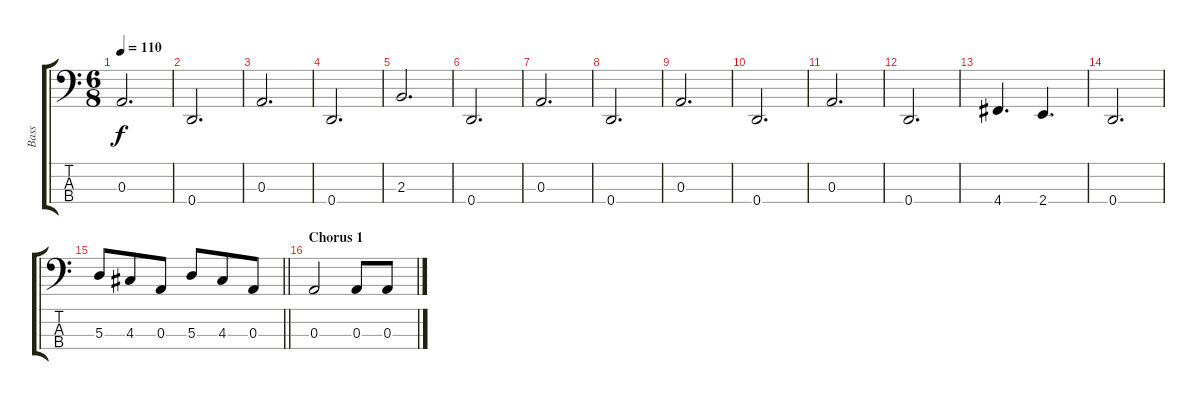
\track ("Bass" "Bass") {instrument electricbassfinger}
\staff {score tabs}
\tuning (G2 D2 A1 D1) {hide}
\ts (6 8)
\tempo 110
\clef f4
\ks c
0.3.2{d dy f} |
0.4.2{d} |
0.3.2{d} |
0.4.2{d} |
2.3.2{d} |
0.4.2{d} |
0.3.2{d} |
0.4.2{d} |
0.3.2{d} |
0.4.2{d} |
0.3.2{d} |
0.4.2{d} |
4.4.4{d} 2.4.4{d} |
0.4.2{d} |
\barLineRight lightlight
5.3.8 4.3.8 0.3.8 5.3.8 4.3.8 0.3.8 |
\section ("" "Chorus 1")
0.3.2 0.3.8 0.3.8
